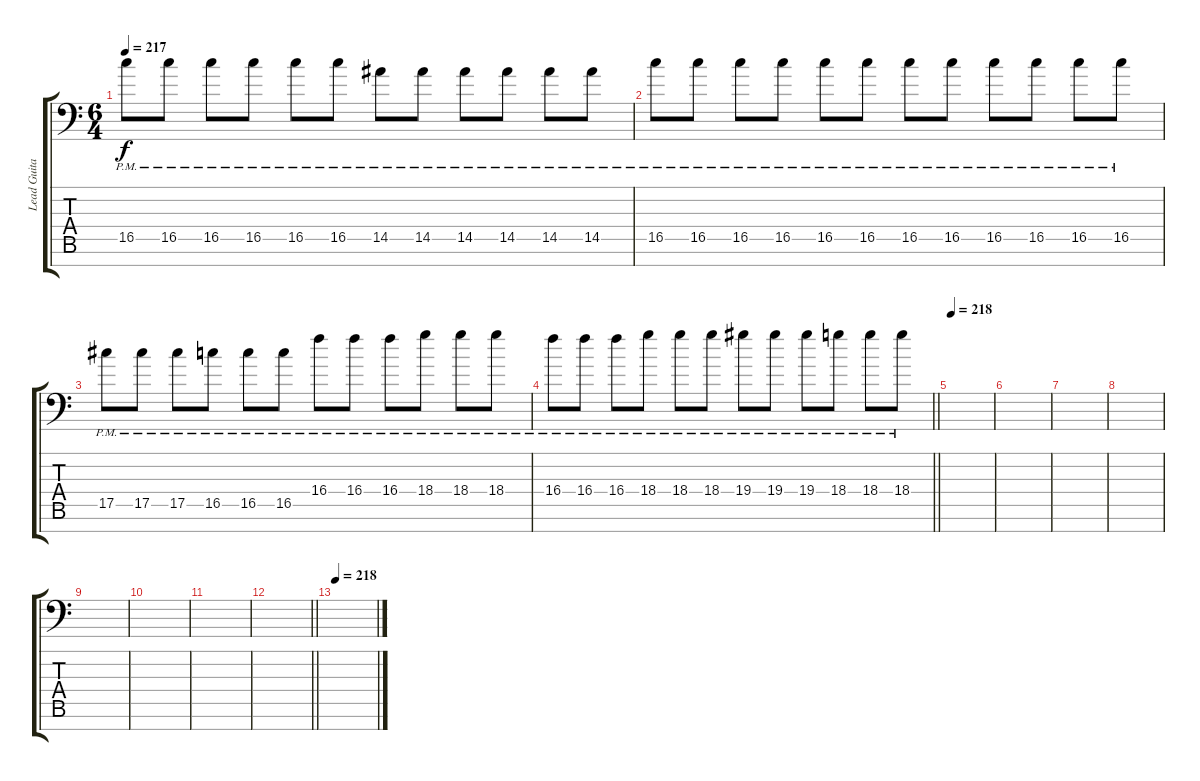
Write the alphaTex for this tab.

\track ("Lead Guitar #2" "Lead Guita") {instrument electricguitarjazz}
\staff {score tabs}
\tuning (Db4 Ab3 Eb3 Db3 Ab2 Eb2 Ab1) {hide}
\ts (6 4)
\tempo 217
\clef f4
\ks c
16.5{pm}.8{dy f volume 13 instrument electricguitarmuted} 16.5{pm}.8 16.5{pm}.8 16.5{pm}.8 16.5{pm}.8 16.5{pm}.8 14.5{pm}.8 14.5{pm}.8 14.5{pm}.8 14.5{pm}.8 14.5{pm}.8 14.5{pm}.8 |
16.5{pm}.8 16.5{pm}.8 16.5{pm}.8 16.5{pm}.8 16.5{pm}.8 16.5{pm}.8 16.5{pm}.8 16.5{pm}.8 16.5{pm}.8 16.5{pm}.8 16.5{pm}.8 16.5{pm}.8 |
17.5{pm}.8 17.5{pm}.8 17.5{pm}.8 16.5{pm}.8 16.5{pm}.8 16.5{pm}.8 16.4{pm}.8 16.4{pm}.8 16.4{pm}.8 18.4{pm}.8 18.4{pm}.8 18.4{pm}.8 |
\barLineRight lightlight
16.4{pm}.8 16.4{pm}.8 16.4{pm}.8 18.4{pm}.8 18.4{pm}.8 18.4{pm}.8 19.4{pm}.8 19.4{pm}.8 19.4{pm}.8 18.4{pm}.8 18.4{pm}.8 18.4{pm}.8 |
\section ("" "")
\tempo 218
|
|
|
|
|
|
|
\barLineRight lightlight
|
\section ("" "")
\tempo 218
